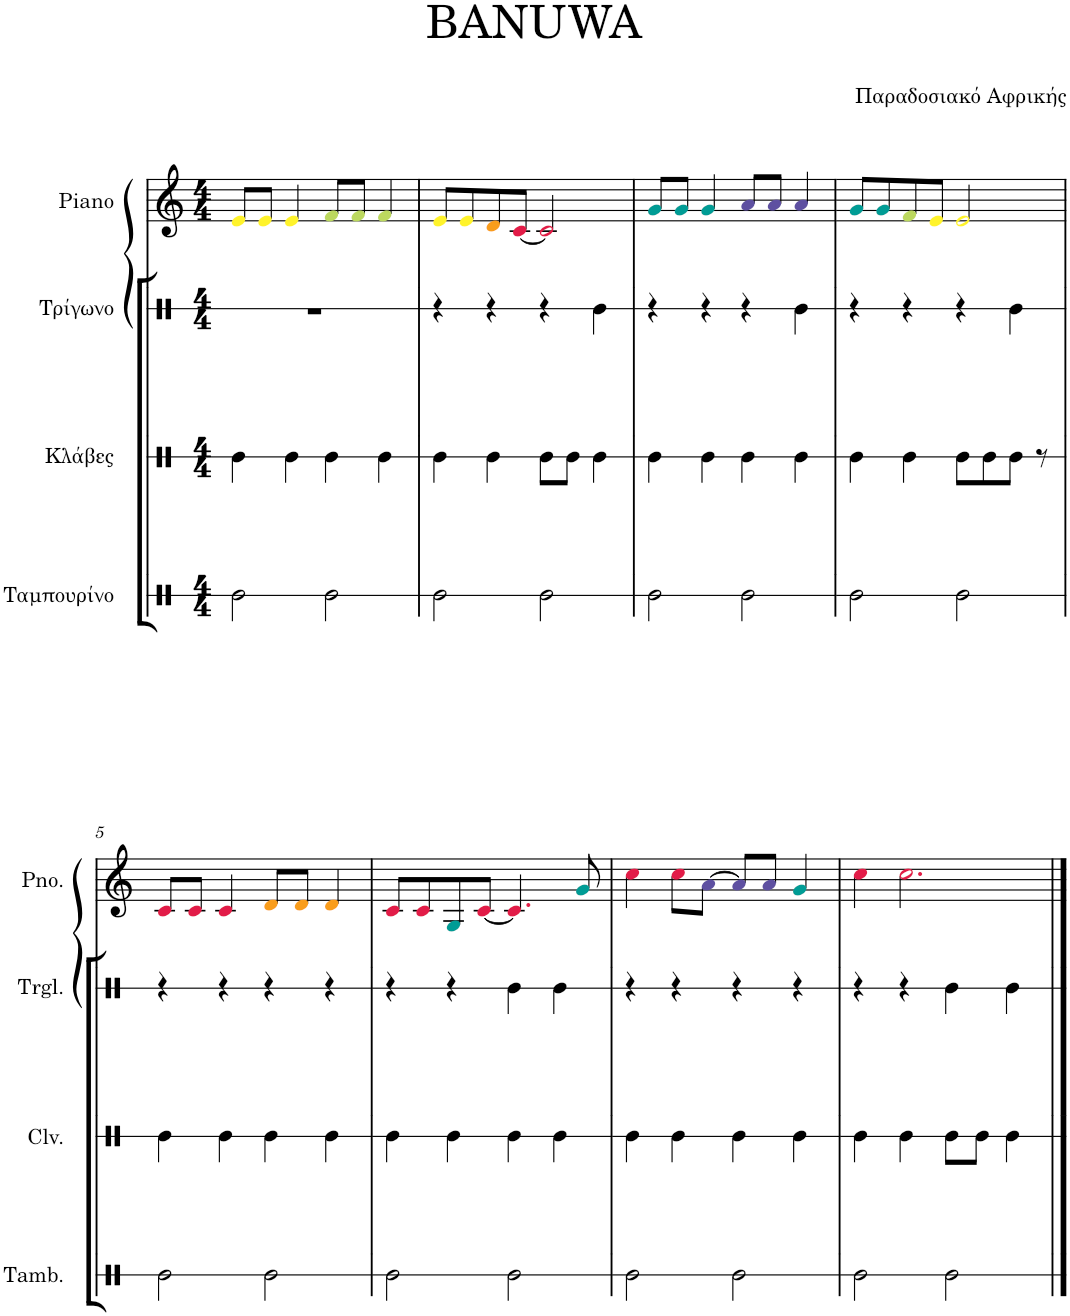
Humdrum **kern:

**kern	**kern	**kern	**kern
*part4	*part3	*part2	*part1
*staff4	*staff3	*staff2	*staff1
*I"Ταμπουρίνο	*I"Κλάβες	*I"Τρίγωνο	*I"Piano
*	*	*	*I'Pno.
*stria1	*stria1	*stria1	*
*clefX	*clefX	*clefX	*clefG2
*k[]	*k[]	*k[]	*k[]
*M4/4	*M4/4	*M4/4	*M4/4
=1	=1	=1	=1
2Re\	4Re\	1r	8ei/L
.	.	.	8ei/J
.	4Re\	.	4ei/
2Re\	4Re\	.	8fj/L
.	.	.	8fj/J
.	4Re\	.	4fj/
=2	=2	=2	=2
2Re\	4Re\	4r	8ei/L
.	.	.	8ei/
.	4Re\	4r	8dZ/
.	.	.	[8cV/J
2Re\	8Re\L	4r	2cV/]
.	8Re\J	.	.
.	4Re\	4Re\	.
=3	=3	=3	=3
2Re\	4Re\	4r	8gN/L
.	.	.	8gN/J
.	4Re\	4r	4gN/
2Re\	4Re\	4r	8al/L
.	.	.	8al/J
.	4Re\	4Re\	4al/
=4	=4	=4	=4
2Re\	4Re\	4r	8gN/L
.	.	.	8gN/
.	4Re\	4r	8fj/
.	.	.	8ei/J
2Re\	8Re\L	4r	2ei/
.	8Re\	.	.
.	8Re\J	4Re\	.
.	8r	.	.
!!LO:LB:g=z
=5	=5	=5	=5
2Re\	4Re\	4r	8cV/L
.	.	.	8cV/J
.	4Re\	4r	4cV/
2Re\	4Re\	4r	8dZ/L
.	.	.	8dZ/J
.	4Re\	4r	4dZ/
=6	=6	=6	=6
2Re\	4Re\	4r	8cV/L
.	.	.	8cV/
.	4Re\	4r	8GN/
.	.	.	[8cV/J
2Re\	4Re\	4Re\	4.cV/]
.	4Re\	4Re\	.
.	.	.	8gN/
=7	=7	=7	=7
2Re\	4Re\	4r	4ccV\
.	4Re\	4r	8ccV\L
.	.	.	[8al\J
2Re\	4Re\	4r	8al/L]
.	.	.	8al/J
.	4Re\	4r	4gN/
=8	=8	=8	=8
2Re\	4Re\	4r	4ccV\
.	4Re\	4r	2.ccV\
2Re\	8Re\L	4Re\	.
.	8Re\J	.	.
.	4Re\	4Re\	.
==	==	==	==
*-	*-	*-	*-
